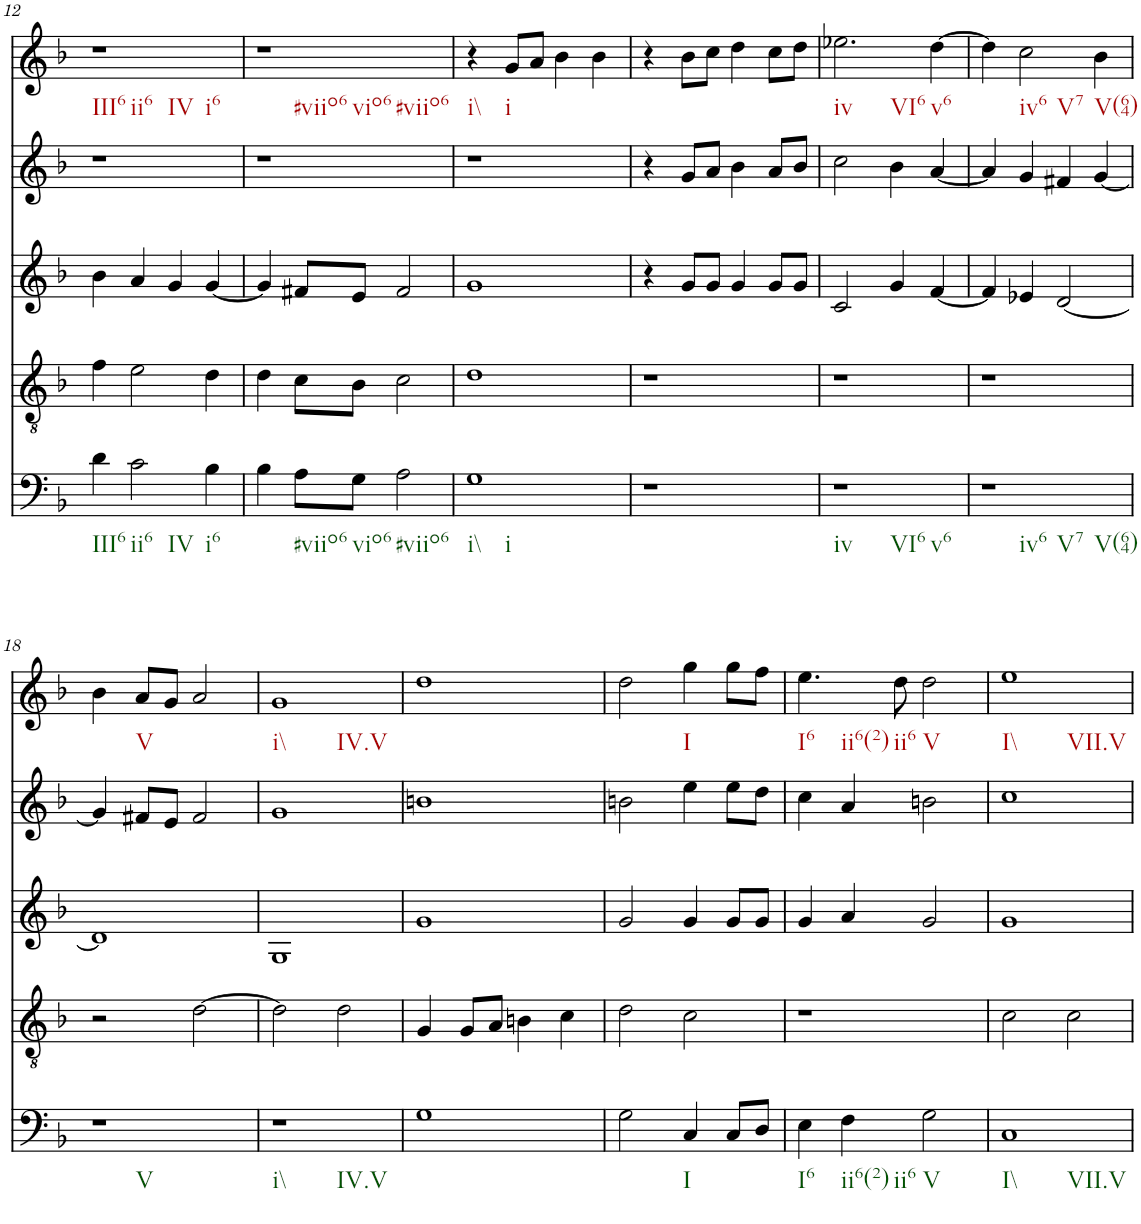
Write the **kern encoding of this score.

**kern	**kern	**kern	**kern	**kern
*part5	*part4	*part3	*part2	*part1
*staff5	*staff4	*staff3	*staff2	*staff1
*I"vox	*I"vox	*I"vox	*I"vox	*I"vox
!!LO:PB:g=z
*clefF4	*clefGv2	*clefG2	*clefG2	*clefG2
*k[b-]	*k[b-]	*k[b-]	*k[b-]	*k[b-]
*M4/4	*M4/4	*M4/4	*M4/4	*M4/4
=12	=12	=12	=12	=12
4d\	4f\	4b-\	1r	1r
2c\	2e\	4a/	.	.
.	.	4g/	.	.
4B-\	4d\	[4g/	.	.
=13	=13	=13	=13	=13
4B-\	4d\	4g/]	1r	1r
8A\L	8c\L	8f#X/L	.	.
8G\J	8B-\J	8e/J	.	.
2A\	2c\	2f#/	.	.
=14	=14	=14	=14	=14
1G	1d	1g	1r	4r
.	.	.	.	8g/L
.	.	.	.	8a/J
.	.	.	.	4b-\
.	.	.	.	4b-\
=15	=15	=15	=15	=15
1r	1r	4r	4r	4r
.	.	8g/L	8g/L	8b-\L
.	.	8g/J	8a/J	8cc\J
.	.	4g/	4b-\	4dd\
.	.	8g/L	8a/L	8cc\L
.	.	8g/J	8b-/J	8dd\J
=16	=16	=16	=16	=16
1r	1r	2c/	2cc\	2.ee-X\
.	.	4g/	4b-\	.
.	.	[4f/	[4a/	[4dd\
=17	=17	=17	=17	=17
1r	1r	4f/]	4a/]	4dd\]
.	.	4e-X/	4g/	2cc\
.	.	[2d/	4f#X/	.
.	.	.	[4g/	4b-\
!!LO:LB:g=z
=18	=18	=18	=18	=18
1r	2r	1d]	4g/]	4b-\
.	.	.	8f#X/L	8a/L
.	.	.	8e/J	8g/J
.	[2d\	.	2f#/	2a/
=19	=19	=19	=19	=19
1r	2d\]	1G	1g	1g
.	2d\	.	.	.
=20	=20	=20	=20	=20
1G	4G/	1g	1bn	1dd
.	8G/L	.	.	.
.	8A/J	.	.	.
.	4Bn\	.	.	.
.	4c\	.	.	.
=21	=21	=21	=21	=21
2G\	2d\	2g/	2bn\	2dd\
4C/	2c\	4g/	4ee\	4gg\
8C/L	.	8g/L	8ee\L	8gg\L
8D/J	.	8g/J	8dd\J	8ff\J
=22	=22	=22	=22	=22
4E\	1r	4g/	4cc\	4.ee\
4F\	.	4a/	4a/	.
.	.	.	.	8dd\
2G\	.	2g/	2bn\	2dd\
=23	=23	=23	=23	=23
1C	2c\	1g	1cc	1ee
.	2c\	.	.	.
=	=	=	=	=
*-	*-	*-	*-	*-
